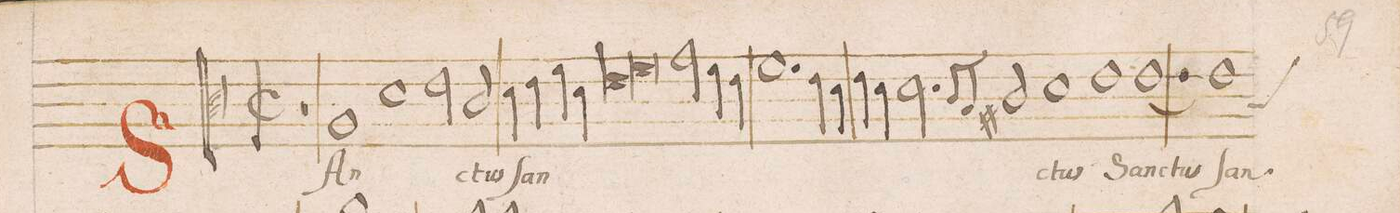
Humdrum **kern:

**kern	**text
*I"DISCANTVS	*
*clefC3	*
*k[]	*
*met(C|)	*
*M2/1	*
1r	.
1A	SAn-
=2-	=2-
1d	.
2e\	.
2c/	-ctus
=3-	=3-
4d\	ſan-
4e\	.
4f\	.
4d\	.
*lig	*
1e	.
=4-	=4-
1f	.
*Xlig	*
2g\	.
4f\	.
4e\	.
=5-	=5-
1.f	.
4e\	.
4d\	.
=6-	=6-
4e\	.
4d\	.
2.d\	.
8c/L	.
8B/J	.
2c#X/	.
=7-	=7-
1d	-ctus
1e	San-
=8-	=8-
[<1e	-ctus
2e]	.
1e\	ſan-
=9-	=9-
*custos:B	*
*-	*-
